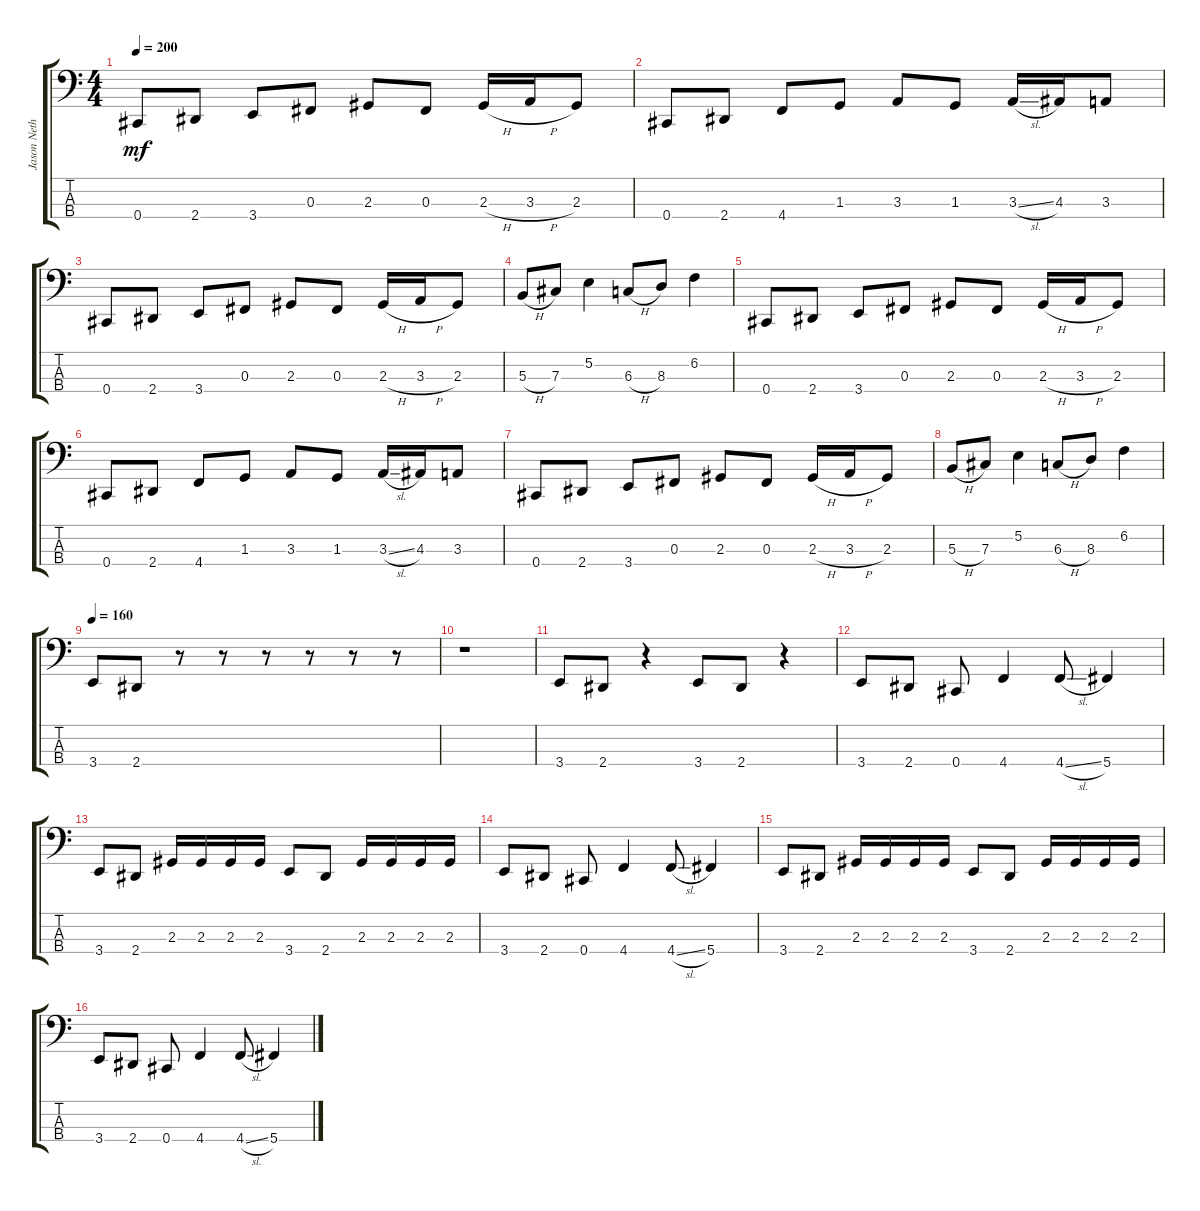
\track ("Jason Netherton" "Jason Neth") {instrument electricbassfinger}
\staff {score tabs}
\tuning (E2 B1 Gb1 Db1) {hide}
\ts (4 4)
\tempo 200
\clef f4
\ks c
0.4.8{dy mf} 2.4.8 3.4.8 0.3.8 2.3.8 0.3.8 2.3{h}.16 3.3{h}.16 2.3.8 |
0.4.8 2.4.8 4.4.8 1.3.8 3.3.8 1.3.8 3.3{sl}.16 4.3.16 3.3.8 |
0.4.8 2.4.8 3.4.8 0.3.8 2.3.8 0.3.8 2.3{h}.16 3.3{h}.16 2.3.8 |
5.3{h}.8 7.3.8 5.2.4 6.3{h}.8 8.3.8 6.2.4 |
0.4.8 2.4.8 3.4.8 0.3.8 2.3.8 0.3.8 2.3{h}.16 3.3{h}.16 2.3.8 |
0.4.8 2.4.8 4.4.8 1.3.8 3.3.8 1.3.8 3.3{sl}.16 4.3.16 3.3.8 |
0.4.8 2.4.8 3.4.8 0.3.8 2.3.8 0.3.8 2.3{h}.16 3.3{h}.16 2.3.8 |
5.3{h}.8 7.3.8 5.2.4 6.3{h}.8 8.3.8 6.2.4 |
\tempo 160
3.4.8 2.4.8 r.8 r.8 r.8 r.8 r.8 r.8 |
r.1 |
3.4.8 2.4.8 r.4 3.4.8 2.4.8 r.4 |
3.4.8 2.4.8 0.4.8 4.4.4 4.4{sl}.8 5.4.4 |
3.4.8 2.4.8 2.3.16 2.3.16 2.3.16 2.3.16 3.4.8 2.4.8 2.3.16 2.3.16 2.3.16 2.3.16 |
3.4.8 2.4.8 0.4.8 4.4.4 4.4{sl}.8 5.4.4 |
3.4.8 2.4.8 2.3.16 2.3.16 2.3.16 2.3.16 3.4.8 2.4.8 2.3.16 2.3.16 2.3.16 2.3.16 |
3.4.8 2.4.8 0.4.8 4.4.4 4.4{sl}.8 5.4.4
